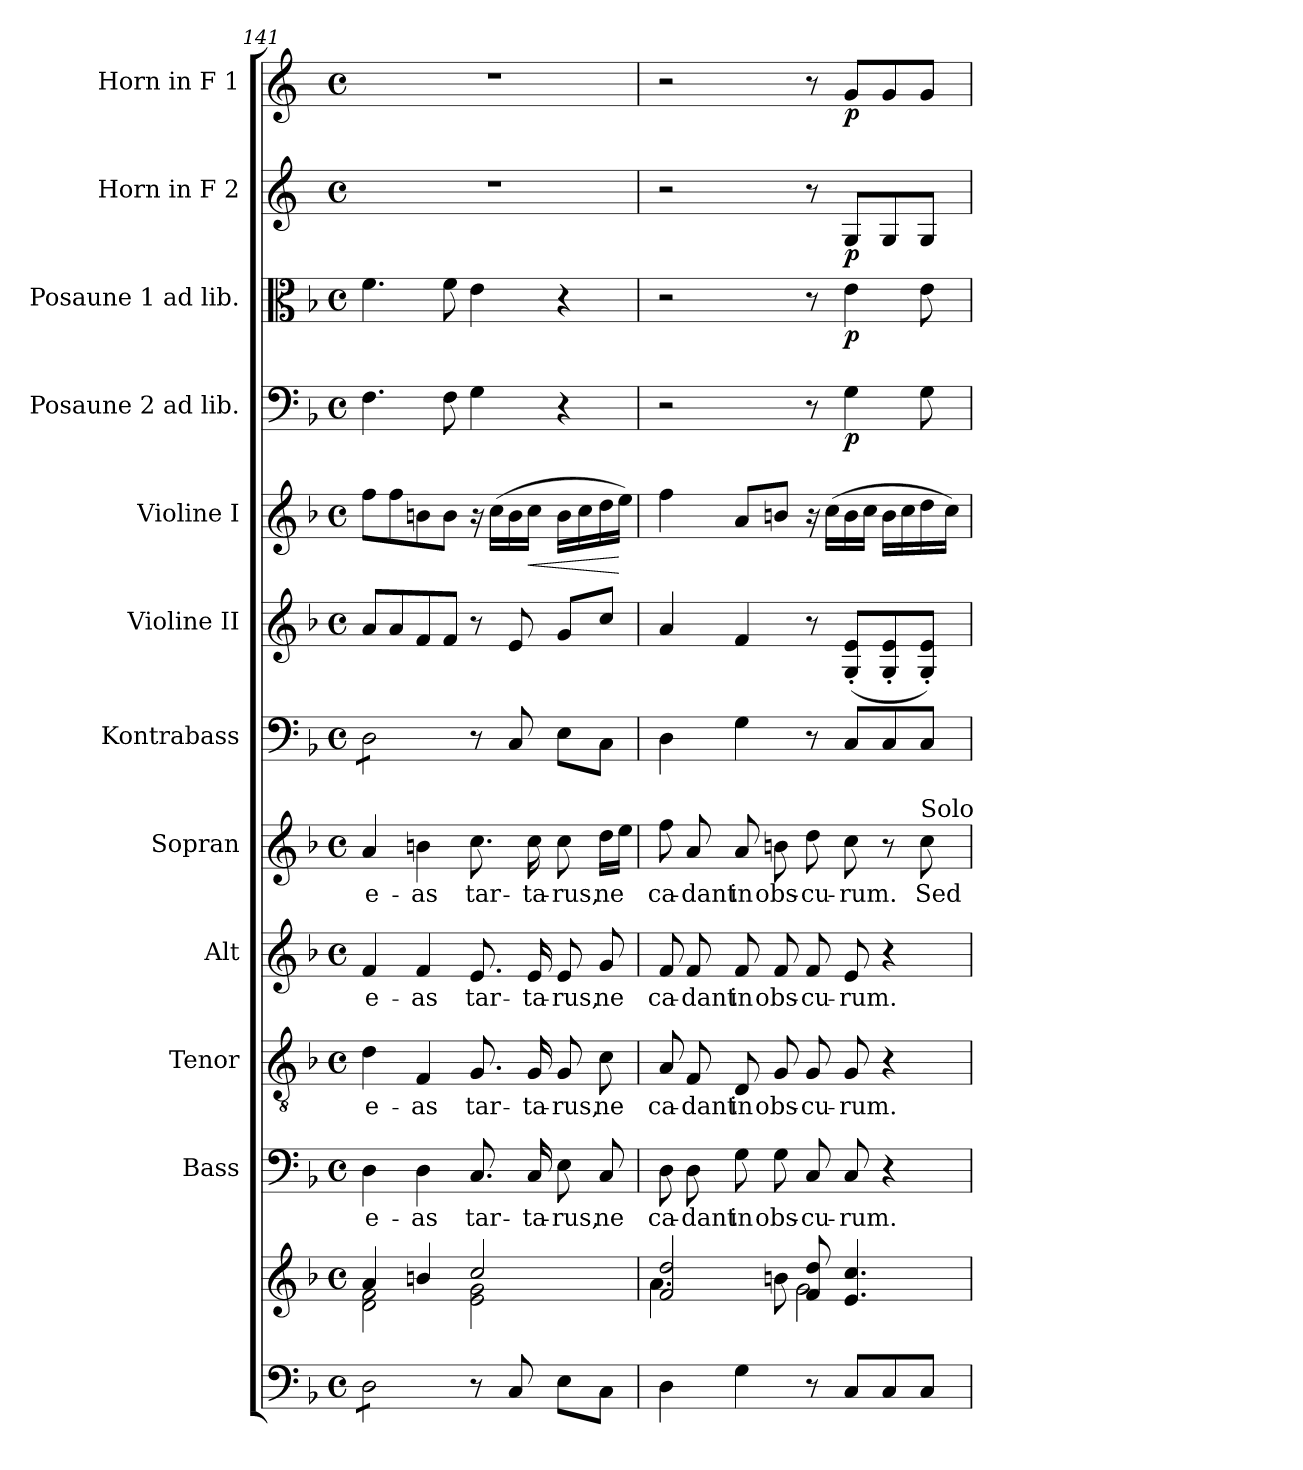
**kern	**kern	**dynam	**kern	**text	**dynam	**kern	**text	**dynam	**kern	**text	**dynam	**kern	**text	**kern	**dynam	**kern	**kern	**dynam	**kern	**dynam	**kern	**dynam	**kern	**dynam	**kern	**dynam
*part12	*part12	*part12	*part11	*part11	*part11	*part10	*part10	*part10	*part9	*part9	*part9	*part8	*part8	*part7	*part7	*part6	*part5	*part5	*part4	*part4	*part3	*part3	*part2	*part2	*part1	*part1
*staff13	*staff12	*staff12/13	*staff11	*staff11	*staff11	*staff10	*staff10	*staff10	*staff9	*staff9	*staff9	*staff8	*staff8	*staff7	*staff7	*staff6	*staff5	*staff5	*staff4	*staff4	*staff3	*staff3	*staff2	*staff2	*staff1	*staff1
*	*	*	*I"Bass	*	*	*I"Tenor	*	*	*I"Alt	*	*	*I"Sopran	*	*I"Kontrabass	*	*I"Violine II	*I"Violine I	*	*I"Posaune 2 ad lib.	*	*I"Posaune 1 ad lib.	*	*I"Horn in F 2	*	*I"Horn in F 1	*
*	*	*	*I'B.	*	*	*I'T.	*	*	*I'A.	*	*	*I'S.	*	*I'Kb.	*	*I'Vl. II	*I'Vl. I	*	*I'Pos. 2	*	*I'Pos. 1	*	*I'Hrn. F 2	*	*I'Hrn. F 1	*
*clefF4	*clefG2	*	*clefF4	*	*	*clefGv2	*	*	*clefG2	*	*	*clefG2	*	*clefF4	*	*clefG2	*clefG2	*	*clefF4	*	*clefC3	*	*clefG2	*	*clefG2	*
*	*	*	*	*	*	*	*	*	*	*	*	*	*	*ITrd7c12	*	*	*	*	*	*	*	*	*ITrd4c7	*	*ITrd4c7	*
*k[b-]	*k[b-]	*	*k[b-]	*	*	*k[b-]	*	*	*k[b-]	*	*	*k[b-]	*	*k[b-]	*	*k[b-]	*k[b-]	*	*k[b-]	*	*k[b-]	*	*k[b-]	*	*k[b-]	*
*F:	*F:	*	*F:	*	*	*F:	*	*	*F:	*	*	*F:	*	*F:	*	*F:	*F:	*	*F:	*	*F:	*	*F:	*	*F:	*
*M4/4	*M4/4	*	*M4/4	*	*	*M4/4	*	*	*M4/4	*	*	*M4/4	*	*M4/4	*	*M4/4	*M4/4	*	*M4/4	*	*M4/4	*	*M4/4	*	*M4/4	*
*met(c)	*met(c)	*	*met(c)	*	*	*met(c)	*	*	*met(c)	*	*	*met(c)	*	*met(c)	*	*met(c)	*met(c)	*	*met(c)	*	*met(c)	*	*met(c)	*	*met(c)	*
=141	=141	=141	=141	=141	=141	=141	=141	=141	=141	=141	=141	=141	=141	=141	=141	=141	=141	=141	=141	=141	=141	=141	=141	=141	=141	=141
*	*^	*	*	*	*	*	*	*	*	*	*	*	*	*	*	*	*	*	*	*	*	*	*	*	*	*
!	!	!	!	!	!LO:LY:b	!	!	!LO:LY:b	!	!	!LO:LY:b	!	!	!LO:LY:b	!	!	!	!	!	!	!	!	!	!	!	!	!
*tremolo	*	*	*	*	*	*	*	*	*	*	*	*	*	*	*	*	*	*	*	*	*	*	*	*	*	*	*
*	*	*	*	*	*	*	*	*	*	*	*	*	*	*	*tremolo	*	*	*	*	*	*	*	*	*	*	*	*
8D\L	4a/	2d\ 2f\	.	4D\	e-	.	4d\	e-	.	4f/	e-	.	4a/	e-	8DD\L	.	8a/L	8ff\L	.	4.F\	.	4.f\	.	1r	.	1r	.
8D\	.	.	.	.	.	.	.	.	.	.	.	.	.	.	8DD\	.	8a/	8ff\	.	.	.	.	.	.	.	.	.
!	!	!	!	!	!LO:LY:b	!	!	!LO:LY:b	!	!	!LO:LY:b	!	!	!LO:LY:b	!	!	!	!	!	!	!	!	!	!	!	!	!
8D\	4bn/	.	.	4D\	-as	.	4F/	-as	.	4f/	-as	.	4bn\	-as	8DD\	.	8f/	8bn\	.	.	.	.	.	.	.	.	.
8D\J	.	.	.	.	.	.	.	.	.	.	.	.	.	.	8DD\J	.	8f/J	8b\J	.	8F\	.	8f\	.	.	.	.	.
*	*	*	*	*	*	*	*	*	*	*	*	*	*	*	*Xtremolo	*	*	*	*	*	*	*	*	*	*	*	*
*Xtremolo	*	*	*	*	*	*	*	*	*	*	*	*	*	*	*	*	*	*	*	*	*	*	*	*	*	*	*
!	!	!	!	!	!LO:LY:b	!	!	!LO:LY:b	!	!	!LO:LY:b	!	!	!LO:LY:b	!	!	!	!	!	!	!	!	!	!	!	!	!
8r	2cc/	2e\ 2g\	.	8.C/	tar-	.	8.G/	tar-	.	8.e/	tar-	.	8.cc\	tar-	8r	.	8r	16r	.	4G\	.	4e\	.	.	.	.	.
.	.	.	.	.	.	.	.	.	.	.	.	.	.	.	.	.	.	(>16cc\LL	.	.	.	.	.	.	.	.	.
8C/	.	.	.	.	.	.	.	.	.	.	.	.	.	.	8CC/	.	8e/	16b\	.	.	.	.	.	.	.	.	.
!	!	!	!	!	!LO:LY:b	!	!	!LO:LY:b	!	!	!LO:LY:b	!	!	!LO:LY:b	!	!	!	!	!LO:HP:b	!	!	!	!	!	!	!	!
.	.	.	.	16C/	-ta-	.	16G/	-ta-	.	16e/	-ta-	.	16cc\	-ta-	.	.	.	16cc\JJ	<	.	.	.	.	.	.	.	.
!	!	!	!	!	!LO:LY:b	!	!	!LO:LY:b	!	!	!LO:LY:b	!	!	!LO:LY:b	!	!	!	!	!	!	!	!	!	!	!	!	!
8E\L	.	.	.	8E\	-rus,	.	8G/	-rus,	.	8e/	-rus,	.	8cc\	-rus,	8EE\L	.	8g/L	16b\LL	.	4r	.	4r	.	.	.	.	.
.	.	.	.	.	.	.	.	.	.	.	.	.	.	.	.	.	.	16cc\	.	.	.	.	.	.	.	.	.
!	!	!	!	!	!LO:LY:b	!	!	!LO:LY:b	!	!	!LO:LY:b	!	!	!LO:LY:b	!	!	!	!	!	!	!	!	!	!	!	!	!
8C\J	.	.	.	8C/	ne	.	8c\	ne	.	8g/	ne	.	16dd\LL	ne	8CC\J	.	8cc/J	16dd\	.	.	.	.	.	.	.	.	.
.	.	.	.	.	.	.	.	.	.	.	.	.	16ee\JJ	.	.	.	.	16ee\JJ)	[	.	.	.	.	.	.	.	.
=142	=142	=142	=142	=142	=142	=142	=142	=142	=142	=142	=142	=142	=142	=142	=142	=142	=142	=142	=142	=142	=142	=142	=142	=142	=142	=142	=142
!	!	!	!LO:DY:a=2	!	!LO:LY:b	!LO:DY:a	!	!LO:LY:b	!LO:DY:a	!	!LO:LY:b	!LO:DY:a	!	!LO:LY:b	!	!LO:DY:b	!	!	!	!	!	!	!	!	!	!	!
4D\	2f/ 2dd/	4.a\	pf	8D\	ca-	pf	8A/	ca-	pf	8f/	ca-	pf	8ff\	ca-	4DD\	pf	4a/	4ff\	.	2r	.	2r	.	2r	.	2r	.
!	!	!	!	!	!LO:LY:b	!	!	!LO:LY:b	!	!	!LO:LY:b	!	!	!LO:LY:b	!	!	!	!	!	!	!	!	!	!	!	!	!
.	.	.	.	8D\	-dant	.	8F/	-dant	.	8f/	-dant	.	8a/	-dant	.	.	.	.	.	.	.	.	.	.	.	.	.
!	!	!	!	!	!LO:LY:b	!	!	!LO:LY:b	!	!	!LO:LY:b	!	!	!LO:LY:b	!	!	!	!	!	!	!	!	!	!	!	!	!
4G\	.	.	.	8G\	in	.	8D/	in	.	8f/	in	.	8a/	in	4GG\	.	4f/	8a/L	.	.	.	.	.	.	.	.	.
!	!	!	!	!	!LO:LY:b	!	!	!LO:LY:b	!	!	!LO:LY:b	!	!	!LO:LY:b	!	!	!	!	!	!	!	!	!	!	!	!	!
.	.	8bn\	.	8G\	obs-	.	8G/	obs-	.	8f/	obs-	.	8bn\	obs-	.	.	.	8bn/J	.	.	.	.	.	.	.	.	.
!	!	!	!	!	!LO:LY:b	!	!	!LO:LY:b	!	!	!LO:LY:b	!	!	!LO:LY:b	!	!	!	!	!	!	!	!	!	!	!	!	!
8r	8f/ 8dd/	2g\	.	8C/	-cu-	.	8G/	-cu-	.	8f/	-cu-	.	8dd\	-cu-	8r	.	8r	16r	.	8r	.	8r	.	8r	.	8r	.
.	.	.	.	.	.	.	.	.	.	.	.	.	.	.	.	.	.	(>16cc\LL	.	.	.	.	.	.	.	.	.
!	!	!	!	!	!LO:LY:b	!	!	!LO:LY:b	!	!	!LO:LY:b	!	!	!LO:LY:b	!	!	!	!	!	!	!LO:DY:b	!	!LO:DY:b	!	!LO:DY:b	!	!LO:DY:b
8C/L	4.e/ 4.cc/	.	.	8C/	-rum.	.	8G/	-rum.	.	8e/	-rum.	.	8cc\	-rum.	8CC/L	.	(<8G/'< 8e/'<L	16b\	.	4G\	p	4e\	p	8C/L	p	8c/L	p
.	.	.	.	.	.	.	.	.	.	.	.	.	.	.	.	.	.	16cc\JJ	.	.	.	.	.	.	.	.	.
8C/	.	.	.	4r	.	.	4r	.	.	4r	.	.	8r	.	8CC/	.	8G/'< 8e/'<	16b\LL	.	.	.	.	.	8C/	.	8c/	.
.	.	.	.	.	.	.	.	.	.	.	.	.	.	.	.	.	.	16cc\	.	.	.	.	.	.	.	.	.
!	!	!	!	!	!	!	!	!	!	!	!	!	!LO:TX:a:t=Solo	!	!	!	!	!	!	!	!	!	!	!	!	!	!
!	!	!	!	!	!	!	!	!	!	!	!	!	!	!LO:LY:b	!	!	!	!	!	!	!	!	!	!	!	!	!
8C/J	.	.	.	.	.	.	.	.	.	.	.	.	8cc\	Sed	8CC/J	.	8G/'< 8e/'<J)	16dd\	.	8G\	.	8e\	.	8C/J	.	8c/J	.
.	.	.	.	.	.	.	.	.	.	.	.	.	.	.	.	.	.	16cc\JJ)	.	.	.	.	.	.	.	.	.
*	*v	*v	*	*	*	*	*	*	*	*	*	*	*	*	*	*	*	*	*	*	*	*	*	*	*	*	*
=	=	=	=	=	=	=	=	=	=	=	=	=	=	=	=	=	=	=	=	=	=	=	=	=	=	=
*-	*-	*-	*-	*-	*-	*-	*-	*-	*-	*-	*-	*-	*-	*-	*-	*-	*-	*-	*-	*-	*-	*-	*-	*-	*-	*-
